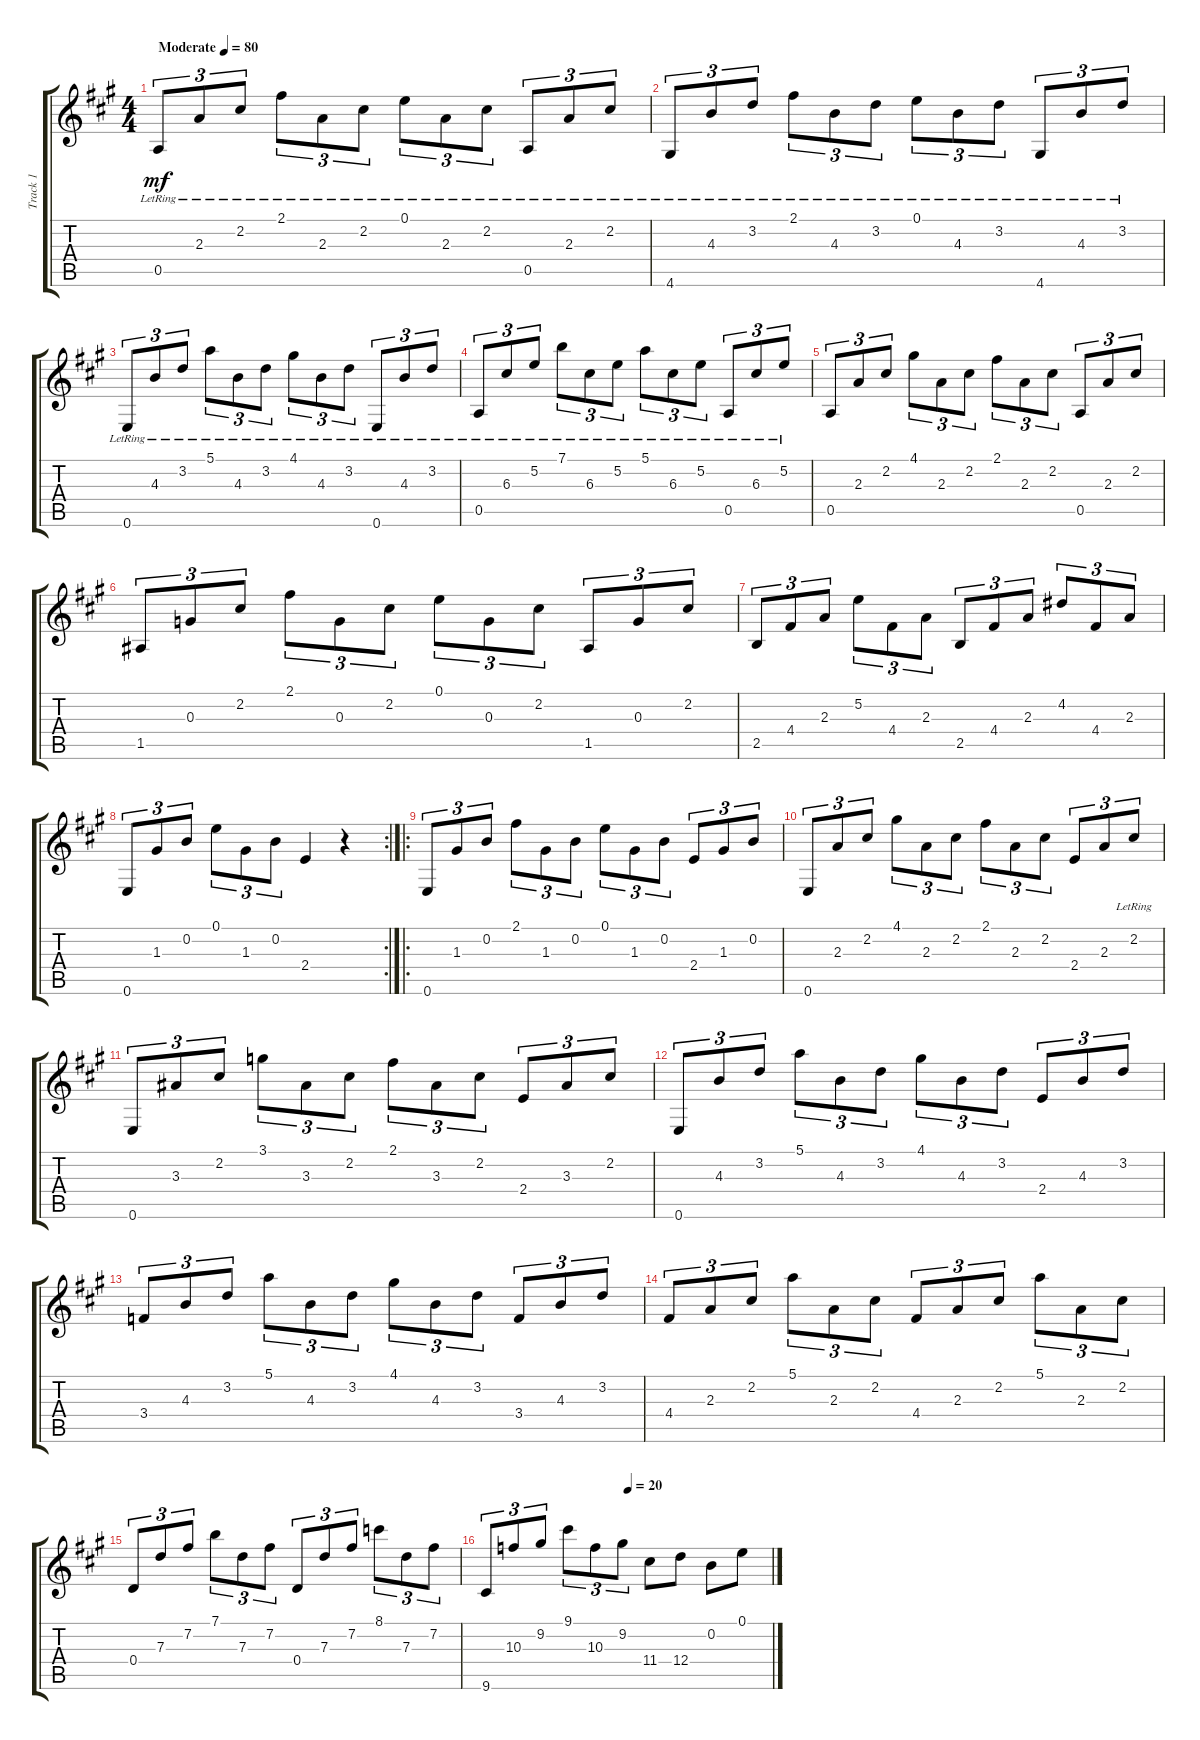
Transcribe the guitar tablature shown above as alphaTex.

\track ("Track 1" "Track 1") {instrument acousticguitarnylon}
\staff {score tabs}
\tuning (E4 B3 G3 D3 A2 E2) {hide}
\ts (4 4)
\tempo (80 "Moderate")
\clef g2
\ks a
0.5{lr}.8{tu (3 2) dy mf instrument acousticguitarnylon} 2.3{lr}.8{tu (3 2)} 2.2{lr}.8{tu (3 2)} 2.1{lr}.8{tu (3 2)} 2.3{lr}.8{tu (3 2)} 2.2{lr}.8{tu (3 2)} 0.1{lr}.8{tu (3 2)} 2.3{lr}.8{tu (3 2)} 2.2{lr}.8{tu (3 2)} 0.5{lr}.8{tu (3 2)} 2.3{lr}.8{tu (3 2)} 2.2{lr}.8{tu (3 2)} |
4.6{lr}.8{tu (3 2)} 4.3{lr}.8{tu (3 2)} 3.2{lr}.8{tu (3 2)} 2.1{lr}.8{tu (3 2)} 4.3{lr}.8{tu (3 2)} 3.2{lr}.8{tu (3 2)} 0.1{lr}.8{tu (3 2)} 4.3{lr}.8{tu (3 2)} 3.2{lr}.8{tu (3 2)} 4.6{lr}.8{tu (3 2)} 4.3{lr}.8{tu (3 2)} 3.2{lr}.8{tu (3 2)} |
0.6{lr}.8{tu (3 2)} 4.3{lr}.8{tu (3 2)} 3.2{lr}.8{tu (3 2)} 5.1{lr}.8{tu (3 2)} 4.3{lr}.8{tu (3 2)} 3.2{lr}.8{tu (3 2)} 4.1{lr}.8{tu (3 2)} 4.3{lr}.8{tu (3 2)} 3.2{lr}.8{tu (3 2)} 0.6{lr}.8{tu (3 2)} 4.3{lr}.8{tu (3 2)} 3.2{lr}.8{tu (3 2)} |
0.5{lr}.8{tu (3 2)} 6.3{lr}.8{tu (3 2)} 5.2{lr}.8{tu (3 2)} 7.1{lr}.8{tu (3 2)} 6.3{lr}.8{tu (3 2)} 5.2{lr}.8{tu (3 2)} 5.1{lr}.8{tu (3 2)} 6.3{lr}.8{tu (3 2)} 5.2{lr}.8{tu (3 2)} 0.5{lr}.8{tu (3 2)} 6.3{lr}.8{tu (3 2)} 5.2{lr}.8{tu (3 2)} |
0.5.8{tu (3 2)} 2.3.8{tu (3 2)} 2.2.8{tu (3 2)} 4.1.8{tu (3 2)} 2.3.8{tu (3 2)} 2.2.8{tu (3 2)} 2.1.8{tu (3 2)} 2.3.8{tu (3 2)} 2.2.8{tu (3 2)} 0.5.8{tu (3 2)} 2.3.8{tu (3 2)} 2.2.8{tu (3 2)} |
1.5.8{tu (3 2)} 0.3.8{tu (3 2)} 2.2.8{tu (3 2)} 2.1.8{tu (3 2)} 0.3.8{tu (3 2)} 2.2.8{tu (3 2)} 0.1.8{tu (3 2)} 0.3.8{tu (3 2)} 2.2.8{tu (3 2)} 1.5.8{tu (3 2)} 0.3.8{tu (3 2)} 2.2.8{tu (3 2)} |
2.5.8{tu (3 2)} 4.4.8{tu (3 2)} 2.3.8{tu (3 2)} 5.2.8{tu (3 2)} 4.4.8{tu (3 2)} 2.3.8{tu (3 2)} 2.5.8{tu (3 2)} 4.4.8{tu (3 2)} 2.3.8{tu (3 2)} 4.2.8{tu (3 2)} 4.4.8{tu (3 2)} 2.3.8{tu (3 2)} |
\rc 2
0.6.8{tu (3 2)} 1.3.8{tu (3 2)} 0.2.8{tu (3 2)} 0.1.8{tu (3 2)} 1.3.8{tu (3 2)} 0.2.8{tu (3 2)} 2.4.4 r.4 |
\ro
0.6.8{tu (3 2)} 1.3.8{tu (3 2)} 0.2.8{tu (3 2)} 2.1.8{tu (3 2)} 1.3.8{tu (3 2)} 0.2.8{tu (3 2)} 0.1.8{tu (3 2)} 1.3.8{tu (3 2)} 0.2.8{tu (3 2)} 2.4.8{tu (3 2)} 1.3.8{tu (3 2)} 0.2.8{tu (3 2)} |
0.6.8{tu (3 2)} 2.3.8{tu (3 2)} 2.2.8{tu (3 2)} 4.1.8{tu (3 2)} 2.3.8{tu (3 2)} 2.2.8{tu (3 2)} 2.1.8{tu (3 2)} 2.3.8{tu (3 2)} 2.2.8{tu (3 2)} 2.4.8{tu (3 2)} 2.3.8{tu (3 2)} 2.2{lr}.8{tu (3 2)} |
0.6.8{tu (3 2)} 3.3.8{tu (3 2)} 2.2.8{tu (3 2)} 3.1.8{tu (3 2)} 3.3.8{tu (3 2)} 2.2.8{tu (3 2)} 2.1.8{tu (3 2)} 3.3.8{tu (3 2)} 2.2.8{tu (3 2)} 2.4.8{tu (3 2)} 3.3.8{tu (3 2)} 2.2.8{tu (3 2)} |
0.6.8{tu (3 2)} 4.3.8{tu (3 2)} 3.2.8{tu (3 2)} 5.1.8{tu (3 2)} 4.3.8{tu (3 2)} 3.2.8{tu (3 2)} 4.1.8{tu (3 2)} 4.3.8{tu (3 2)} 3.2.8{tu (3 2)} 2.4.8{tu (3 2)} 4.3.8{tu (3 2)} 3.2.8{tu (3 2)} |
3.4.8{tu (3 2)} 4.3.8{tu (3 2)} 3.2.8{tu (3 2)} 5.1.8{tu (3 2)} 4.3.8{tu (3 2)} 3.2.8{tu (3 2)} 4.1.8{tu (3 2)} 4.3.8{tu (3 2)} 3.2.8{tu (3 2)} 3.4.8{tu (3 2)} 4.3.8{tu (3 2)} 3.2.8{tu (3 2)} |
4.4.8{tu (3 2)} 2.3.8{tu (3 2)} 2.2.8{tu (3 2)} 5.1.8{tu (3 2)} 2.3.8{tu (3 2)} 2.2.8{tu (3 2)} 4.4.8{tu (3 2)} 2.3.8{tu (3 2)} 2.2.8{tu (3 2)} 5.1.8{tu (3 2)} 2.3.8{tu (3 2)} 2.2.8{tu (3 2)} |
0.4.8{tu (3 2)} 7.3.8{tu (3 2)} 7.2.8{tu (3 2)} 7.1.8{tu (3 2)} 7.3.8{tu (3 2)} 7.2.8{tu (3 2)} 0.4.8{tu (3 2)} 7.3.8{tu (3 2)} 7.2.8{tu (3 2)} 8.1.8{tu (3 2)} 7.3.8{tu (3 2)} 7.2.8{tu (3 2)} |
\tempo (20 0.5)
9.6.8{tu (3 2)} 10.3.8{tu (3 2)} 9.2.8{tu (3 2)} 9.1.8{tu (3 2)} 10.3.8{tu (3 2)} 9.2.8{tu (3 2)} 11.4.8 12.4.8 0.2.8 0.1.8
